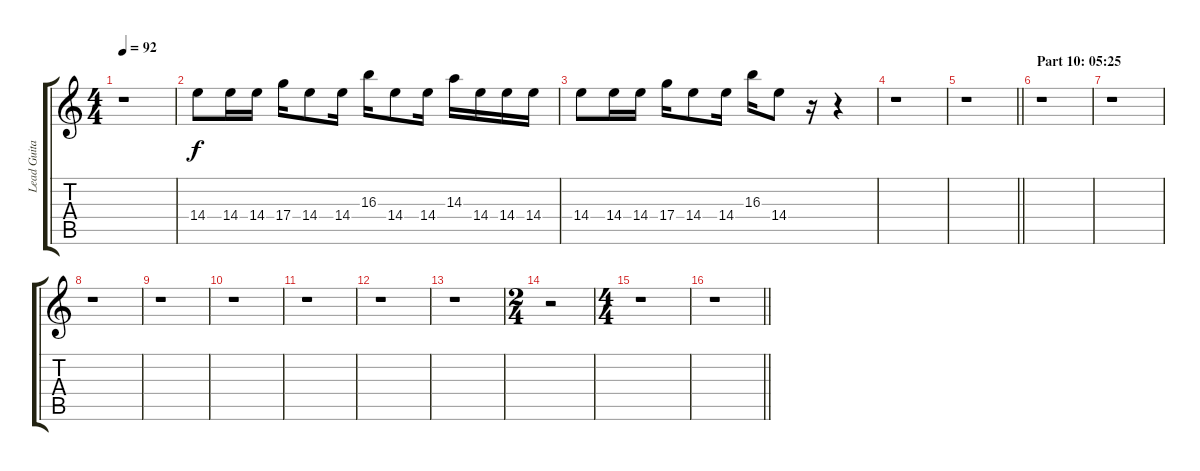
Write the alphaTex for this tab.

\track ("Lead Guitar 2 (Distortion)" "Lead Guita") {instrument overdrivenguitar}
\staff {score tabs}
\tuning (E4 B3 G3 D3 A2 E2) {hide}
\ts (4 4)
\tempo 92
\clef g2
\ks c
r.1{dy f} |
14.4.8{balance 8} 14.4.16 14.4.16 17.4.16 14.4.8 14.4.16 16.3.16 14.4.8 14.4.16 14.3.16 14.4.16 14.4.16 14.4.16 |
14.4.8 14.4.16 14.4.16 17.4.16 14.4.8 14.4.16 16.3.16 14.4.8 r.16 r.4 |
r.1 |
\barLineRight lightlight
r.1 |
\section ("" "Part 10: 05:25")
r.1 |
r.1 |
r.1 |
r.1 |
r.1 |
r.1 |
r.1 |
r.1 |
\ts (2 4)
r.2 |
\ts (4 4)
r.1 |
\barLineRight lightlight
r.1
